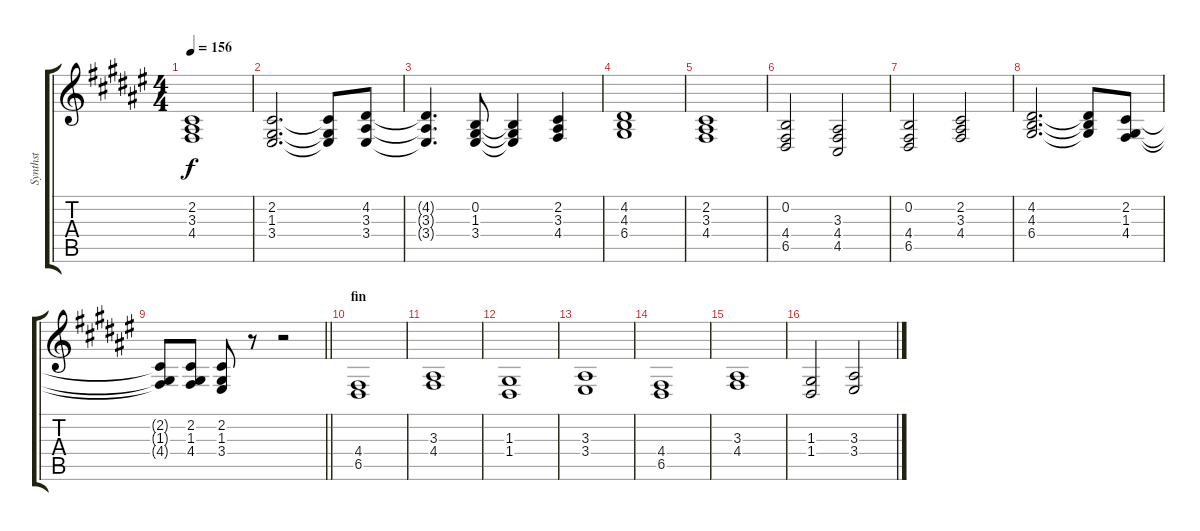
\track ("Synthst" "Synthst") {instrument stringensemble1}
\staff {score tabs}
\tuning (E4 B3 G3 D3 A2 E2) {hide}
\ts (4 4)
\tempo 156
\clef g2
\ks f#
(2.2{t} 3.3{t} 4.4{t}).1{dy f} |
(2.2 1.3 3.4).2{d} (2.2{t} 1.3{t} 3.4{t}).8 (4.2 3.3 3.4).8 |
(4.2{t} 3.3{t} 3.4{t}).4{d} (0.2 1.3 3.4).8 (0.2{t} 1.3{t} 3.4{t}).4 (2.2 3.3 4.4).4 |
(4.2 4.3 6.4).1 |
(2.2 3.3 4.4).1 |
(0.2 4.4 6.5).2 (3.3 4.4 4.5).2 |
(0.2 4.4 6.5).2 (2.2 3.3 4.4).2 |
(4.2 4.3 6.4).2{d} (4.2{t} 4.3{t} 6.4{t}).8 (2.2 1.3 4.4).8 |
\barLineRight lightlight
(2.2{t} 1.3{t} 4.4{t}).8 (2.2 1.3 4.4).8 (2.2 1.3 3.4).8 r.8 r.2 |
\section ("" "fin")
(4.4 6.5).1 |
(3.3 4.4).1 |
(1.3 1.4).1 |
(3.3 3.4).1 |
(4.4 6.5).1 |
(3.3 4.4).1 |
(1.3 1.4).2 (3.3 3.4).2
